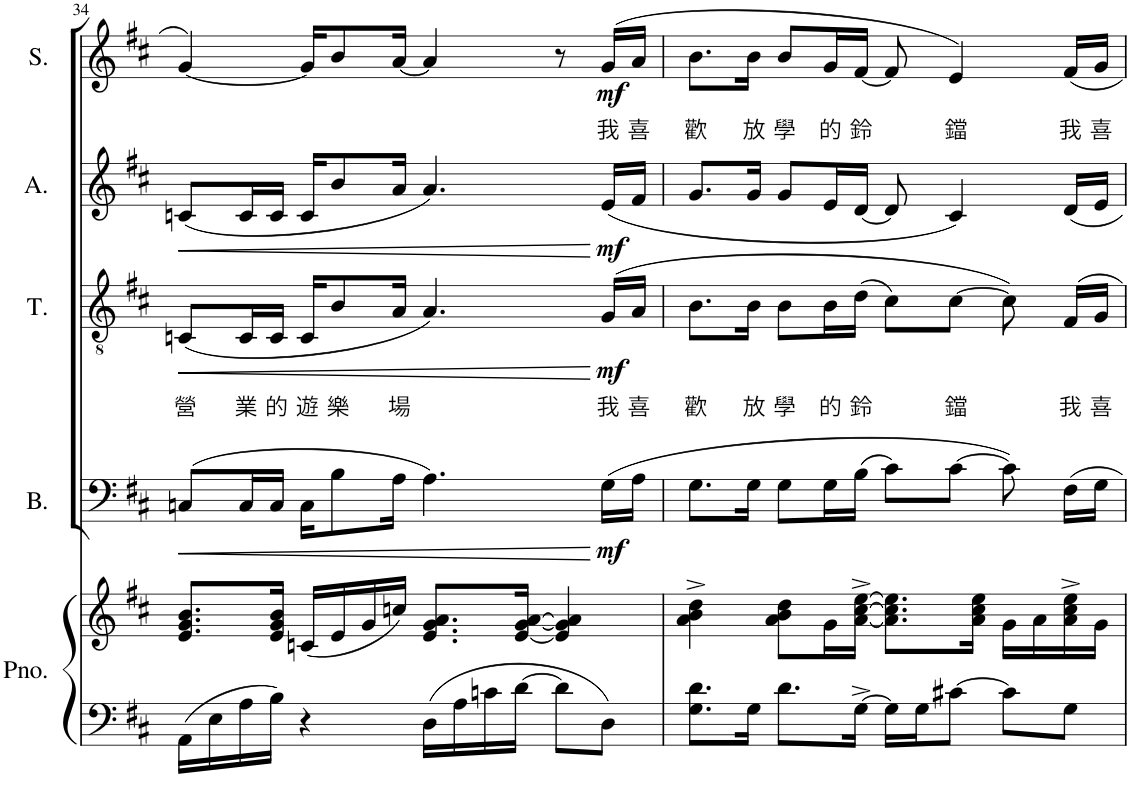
**kern	**kern	**kern	**dynam	**kern	**text	**dynam	**kern	**dynam	**kern	**text	**dynam
*part5	*part5	*part4	*part4	*part3	*part3	*part3	*part2	*part2	*part1	*part1	*part1
*staff6	*staff5	*staff4	*staff4	*staff3	*staff3	*staff3	*staff2	*staff2	*staff1	*staff1	*staff1
*I"Piano	*	*I"Bass	*	*I"Tenor	*	*	*I"Alto	*	*I"Soprano	*	*
*I'Pno.	*	*I'B.	*	*I'T.	*	*	*I'A.	*	*I'S.	*	*
!!LO:PB:g=z
*clefF4	*clefG2	*clefF4	*	*clefGv2	*	*	*clefG2	*	*clefG2	*	*
*	*	*Trd4c7	*	*Trd4c7	*	*	*	*	*	*	*
*k[f#c#]	*k[f#c#]	*k[f#c#]	*	*k[f#c#]	*	*	*k[f#c#]	*	*k[f#c#]	*	*
*M4/4	*M4/4	*M4/4	*	*M4/4	*	*	*M4/4	*	*M4/4	*	*
=34	=34	=34	=34	=34	=34	=34	=34	=34	=34	=34	=34
!	!	!	!LO:HP:b	!	!LO:LY:b	!LO:HP:b	!	!LO:HP:b	!	!	!
16AA\LL	8.e/ 8.g/ 8.b/L	(8Cn/L	<	(8Cn/L	營	<	(8cn/L	<	[4g/	.	.
16E\	.	.	.	.	.	.	.	.	.	.	.
!	!	!	!	!	!LO:LY:b	!	!	!	!	!	!
16A\	.	16C/L	.	16C/L	業	.	16c/L	.	.	.	.
!	!	!	!	!	!LO:LY:b	!	!	!	!	!	!
16B\JJ	16e/ 16g/ 16b/Jk	16C/JJ	.	16C/JJ	的	.	16c/JJ	.	.	.	.
!	!	!	!	!	!LO:LY:b	!	!	!	!	!	!
4r	(16cn/LL	16C\KL	.	16C/KL	遊	.	16c/KL	.	16g/KL]	.	.
!	!	!	!	!	!LO:LY:b	!	!	!	!	!	!
.	16e/	8B\	.	8B/	樂	.	8b/	.	8b/	.	.
.	16g/	.	.	.	.	.	.	.	.	.	.
!	!	!	!	!	!LO:LY:b	!	!	!	!	!	!
.	16ccn/JJ)	16A\Jk	.	16A/Jk	場	.	16a/Jk	.	[16a/Jk	.	.
16D\LL	8.e/ 8.g/ 8.a/L	4.A\)	.	4.A/)	.	.	4.a/)	.	4a/]	.	.
16A\	.	.	.	.	.	.	.	.	.	.	.
16cn\	.	.	.	.	.	.	.	.	.	.	.
[16d\JJ	[16e/ [16g/ [16a/Jk	.	.	.	.	.	.	.	.	.	.
8d\L]	4e/] 4g/] 4a/]	.	.	.	.	.	.	.	8r	.	.
!	!	!	!LO:DY:n=1:b	!	!LO:LY:b	!LO:DY:n=1:b	!	!LO:DY:n=1:b	!	!LO:LY:b	!LO:DY:b
8D\J	.	(16G\LL	[ mf	(16G/LL	我	[ mf	(16e/LL	[ mf	(16g/LL	我	mf
!	!	!	!	!	!LO:LY:b	!	!	!	!	!LO:LY:b	!
.	.	16A\JJ	.	16A/JJ	喜	.	16f#/JJ	.	16a/JJ	喜	.
=35	=35	=35	=35	=35	=35	=35	=35	=35	=35	=35	=35
!	!	!	!	!	!LO:LY:b	!	!	!	!	!LO:LY:b	!
8.G\ 8.d\L	4a\^ 4b\^ 4dd\^	8.G\L	.	8.B\L	歡	.	8.g/L	.	8.b\L	歡	.
!	!	!	!	!	!LO:LY:b	!	!	!	!	!LO:LY:b	!
16G\Jk	.	16G\Jk	.	16B\Jk	放	.	16g/Jk	.	16b\Jk	放	.
!	!	!	!	!	!LO:LY:b	!	!	!	!	!LO:LY:b	!
8.d\L	8a\ 8b\ 8dd\L	8G\L	.	8B\L	學	.	8g/L	.	8b/L	學	.
!	!	!	!	!	!LO:LY:b	!	!	!	!	!LO:LY:b	!
.	16g\L	16G\L	.	16B\L	的	.	16e/L	.	16g/L	的	.
!	!	!	!	!	!LO:LY:b	!	!	!	!	!LO:LY:b	!
[16G^\Jk	[16a\^ [16cc#\^ [16ee\^JJ	(16B\JJ	.	(16d\JJ	鈴	.	[16d/JJ	.	[16f#/JJ	鈴	.
16G\LL]	8.a\] 8.cc#\] 8.ee\]L	8c#\L)	.	8c#\L)	.	.	8d/]	.	8f#/]	.	.
16G\J	.	.	.	.	.	.	.	.	.	.	.
!	!	!	!	!	!LO:LY:b	!	!	!	!	!LO:LY:b	!
[8c#X\J	.	[8c#\J	.	[8c#\J	鐺	.	4c#/)	.	4e/)	鐺	.
.	16a\ 16cc#\ 16ee\Jk	.	.	.	.	.	.	.	.	.	.
8c#\L]	16g\LL	8c#\])	.	8c#\])	.	.	.	.	.	.	.
.	16a\	.	.	.	.	.	.	.	.	.	.
!	!	!	!	!	!LO:LY:b	!	!	!	!	!LO:LY:b	!
8G\J	16a\^ 16cc#\^ 16ee\^	16F#\LL	.	16F#/LL	我	.	16d/LL	.	16f#/LL	我	.
!	!	!	!	!	!LO:LY:b	!	!	!	!	!LO:LY:b	!
.	16g\JJ	16G\JJ	.	16G/JJ	喜	.	16e/JJ	.	16g/JJ	喜	.
=	=	=	=	=	=	=	=	=	=	=	=
*-	*-	*-	*-	*-	*-	*-	*-	*-	*-	*-	*-
